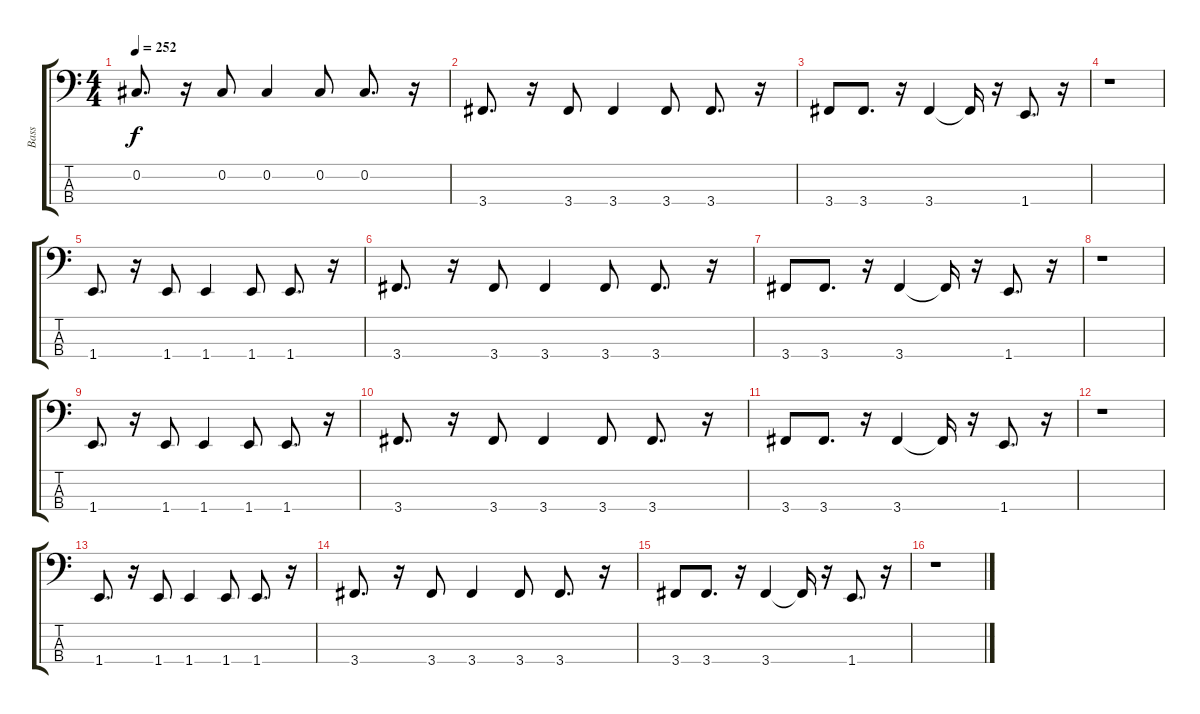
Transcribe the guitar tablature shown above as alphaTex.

\track ("Bass" "Bass") {instrument electricbassfinger}
\staff {score tabs}
\tuning (Gb2 Db2 Ab1 Eb1) {hide}
\ts (4 4)
\tempo 252
\clef f4
\ks c
0.2.8{d dy f} r.16 0.2.8 0.2.4 0.2.8 0.2.8{d} r.16 |
3.4.8{d} r.16 3.4.8 3.4.4 3.4.8 3.4.8{d} r.16 |
3.4.8 3.4.8{d} r.16 3.4.4 3.4{t}.16 r.16 1.4.8{d} r.16 |
r.1 |
1.4.8{d} r.16 1.4.8 1.4.4 1.4.8 1.4.8{d} r.16 |
3.4.8{d} r.16 3.4.8 3.4.4 3.4.8 3.4.8{d} r.16 |
3.4.8 3.4.8{d} r.16 3.4.4 3.4{t}.16 r.16 1.4.8{d} r.16 |
r.1 |
1.4.8{d} r.16 1.4.8 1.4.4 1.4.8 1.4.8{d} r.16 |
3.4.8{d} r.16 3.4.8 3.4.4 3.4.8 3.4.8{d} r.16 |
3.4.8 3.4.8{d} r.16 3.4.4 3.4{t}.16 r.16 1.4.8{d} r.16 |
r.1 |
1.4.8{d} r.16 1.4.8 1.4.4 1.4.8 1.4.8{d} r.16 |
3.4.8{d} r.16 3.4.8 3.4.4 3.4.8 3.4.8{d} r.16 |
3.4.8 3.4.8{d} r.16 3.4.4 3.4{t}.16 r.16 1.4.8{d} r.16 |
r.1
